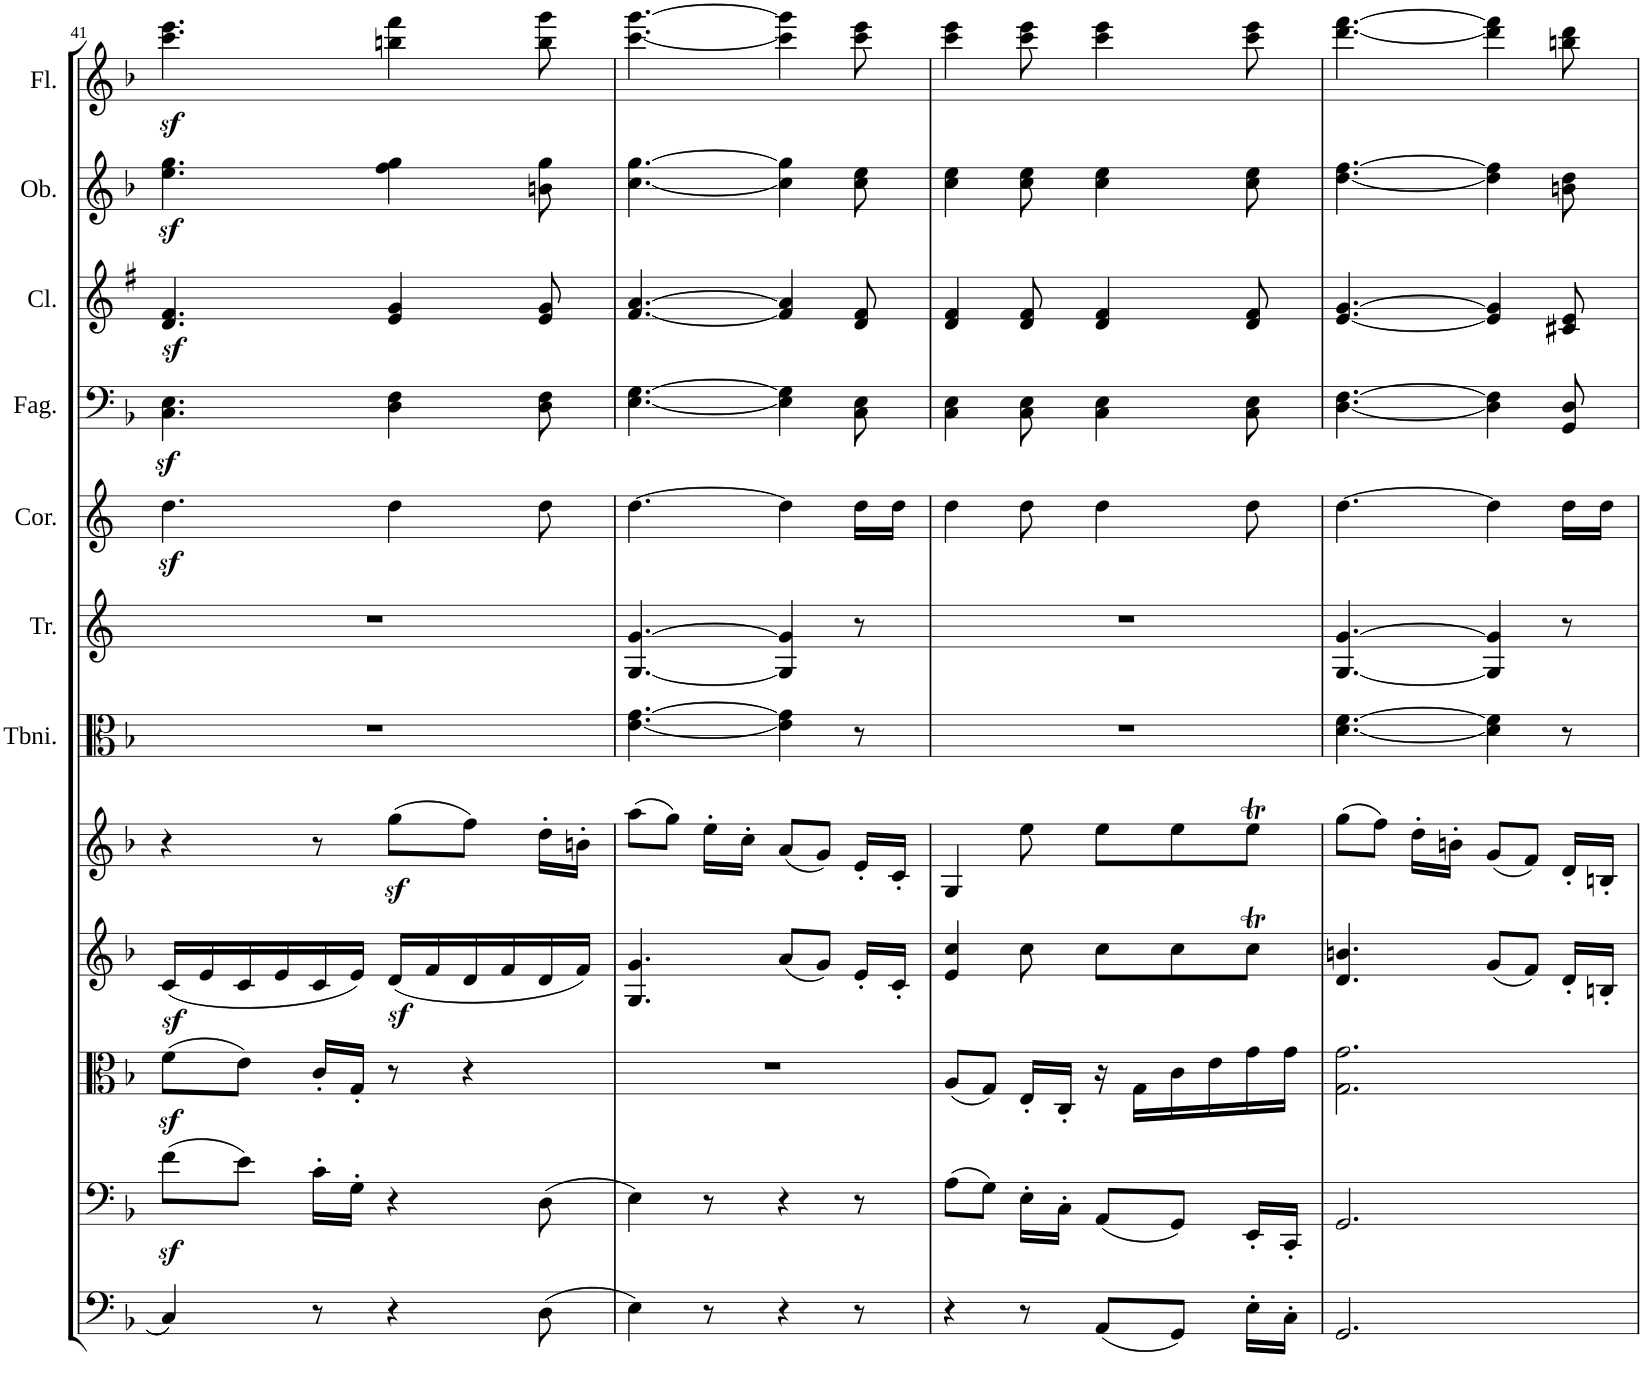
**kern	**kern	**kern	**kern	**kern	**kern	**kern	**kern	**kern	**kern	**kern	**kern
*part12	*part11	*part10	*part9	*part8	*part7	*part6	*part5	*part4	*part3	*part2	*part1
*staff12	*staff11	*staff10	*staff9	*staff8	*staff7	*staff6	*staff5	*staff4	*staff3	*staff2	*staff1
*I"Basso	*I"Violoncello	*I"Viola	*I"Violino II	*I"Violino I	*I"Tromboni Alto e Tenore	*I"Trombe in C	*I"Corni in F	*I"Fagotti	*I"Clarinetti in B	*I"Oboi	*I"Flauti
*	*	*	*	*	*I'Tbni.	*I'Tr.	*I'Cor.	*I'Fag.	*I'Cl.	*I'Ob.	*I'Fl.
!!LO:PB:g=z
*clefF4	*clefF4	*clefC3	*clefG2	*clefG2	*clefC3	*clefG2	*clefG2	*clefF4	*clefG2	*clefG2	*clefG2
*Trd7c12	*	*	*	*	*	*Trd1c2	*Trd4c7	*	*Trd1c2	*	*
*k[b-]	*k[b-]	*k[b-]	*k[b-]	*k[b-]	*k[b-]	*k[]	*k[]	*k[b-]	*k[f#]	*k[b-]	*k[b-]
*M6/8	*M6/8	*M6/8	*M6/8	*M6/8	*M6/8	*M6/8	*M6/8	*M6/8	*M6/8	*M6/8	*M6/8
=41	=41	=41	=41	=41	=41	=41	=41	=41	=41	=41	=41
4C/	(8fz<^\L	(8fz<^\L	(16cz<^/LL	4r	2.r	2.r	4.ddz<^\	4.C\z<^ 4.E\z<^	4.d/z<^ 4.f#/z<^	4.ee\z<^ 4.gg\z<^	4.ccc\z<^ 4.eee\z<^
.	.	.	16e/	.	.	.	.	.	.	.	.
.	8e\J)	8e\J)	16c/	.	.	.	.	.	.	.	.
.	.	.	16e/	.	.	.	.	.	.	.	.
8r	16c'\LL	16c'/LL	16c/	8r	.	.	.	.	.	.	.
.	16G'\JJ	16G'/JJ	16e/JJ)	.	.	.	.	.	.	.	.
4r	4r	8r	(16dz<^/LL	(8ggz<^\L	.	.	4dd\	4D\ 4F\	4e/ 4g/	4ff\ 4gg\	4bbn\ 4fff\
.	.	.	16f/	.	.	.	.	.	.	.	.
.	.	4r	16d/	8ff\J)	.	.	.	.	.	.	.
.	.	.	16f/	.	.	.	.	.	.	.	.
(8D\	(8D\	.	16d/	16dd'\LL	.	.	8dd\	8D\ 8F\	8e/ 8g/	8bn\ 8gg\	8bb\ 8ggg\
.	.	.	16f/JJ)	16bn'\JJ	.	.	.	.	.	.	.
=42	=42	=42	=42	=42	=42	=42	=42	=42	=42	=42	=42
4E\)	4E\)	2.r	4.G/ 4.g/	(8aa\L	[4.e\ [4.g\	[4.G/ [4.g/	[4.dd\	[4.E\ [4.G\	[4.f#/ [4.a/	[4.cc\ [4.gg\	[4.ccc\ [4.ggg\
.	.	.	.	8gg\J)	.	.	.	.	.	.	.
8r	8r	.	.	16ee'\LL	.	.	.	.	.	.	.
.	.	.	.	16cc'\JJ	.	.	.	.	.	.	.
4r	4r	.	(8a/L	(8a/L	4e\] 4g\]	4G/] 4g/]	4dd\]	4E\] 4G\]	4f#/] 4a/]	4cc\] 4gg\]	4ccc\] 4ggg\]
.	.	.	8g/J)	8g/J)	.	.	.	.	.	.	.
8r	8r	.	16e'/LL	16e'/LL	8r	8r	16dd\LL	8C\ 8E\	8d/ 8f#/	8cc\ 8ee\	8ccc\ 8eee\
.	.	.	16c'/JJ	16c'/JJ	.	.	16dd\JJ	.	.	.	.
=43	=43	=43	=43	=43	=43	=43	=43	=43	=43	=43	=43
4r	(8A\L	(8A/L	4e/ 4cc/	4G/	2.r	2.r	4dd\	4C\ 4E\	4d/ 4f#/	4cc\ 4ee\	4ccc\ 4eee\
.	8G\J)	8G/J)	.	.	.	.	.	.	.	.	.
8r	16E'\LL	16E'/LL	8cc\	8ee\	.	.	8dd\	8C\ 8E\	8d/ 8f#/	8cc\ 8ee\	8ccc\ 8eee\
.	16C'\JJ	16C'/JJ	.	.	.	.	.	.	.	.	.
(8AA/L	(8AA/L	16r	8cc\L	8ee\L	.	.	4dd\	4C\ 4E\	4d/ 4f#/	4cc\ 4ee\	4ccc\ 4eee\
.	.	16G\LL	.	.	.	.	.	.	.	.	.
8GG/J)	8GG/J)	16c\	8cc\	8ee\	.	.	.	.	.	.	.
.	.	16e\	.	.	.	.	.	.	.	.	.
16E'\LL	16EE'/LL	16g\	8ccT\J	8eet\J	.	.	8dd\	8C\ 8E\	8d/ 8f#/	8cc\ 8ee\	8ccc\ 8eee\
16C'\JJ	16CC'/JJ	16g\JJ	.	.	.	.	.	.	.	.	.
=44	=44	=44	=44	=44	=44	=44	=44	=44	=44	=44	=44
2.GG/	2.GG/	2.G\ 2.g\	4.d/ 4.bn/	(8gg\L	[4.d\ [4.f\	[4.G/ [4.g/	[4.dd\	[4.D\ [4.F\	[4.e/ [4.g/	[4.dd\ [4.ff\	[4.ddd\ [4.fff\
.	.	.	.	8ff\J)	.	.	.	.	.	.	.
.	.	.	.	16dd'\LL	.	.	.	.	.	.	.
.	.	.	.	16bn'\JJ	.	.	.	.	.	.	.
.	.	.	(8g/L	(8g/L	4d\] 4f\]	4G/] 4g/]	4dd\]	4D\] 4F\]	4e/] 4g/]	4dd\] 4ff\]	4ddd\] 4fff\]
.	.	.	8f/J)	8f/J)	.	.	.	.	.	.	.
.	.	.	16d'/LL	16d'/LL	8r	8r	16dd\LL	8GG/ 8D/	8c#X/ 8e/	8bn\ 8dd\	8bbn\ 8ddd\
.	.	.	16Bn'/JJ	16Bn'/JJ	.	.	16dd\JJ	.	.	.	.
=	=	=	=	=	=	=	=	=	=	=	=
*-	*-	*-	*-	*-	*-	*-	*-	*-	*-	*-	*-
